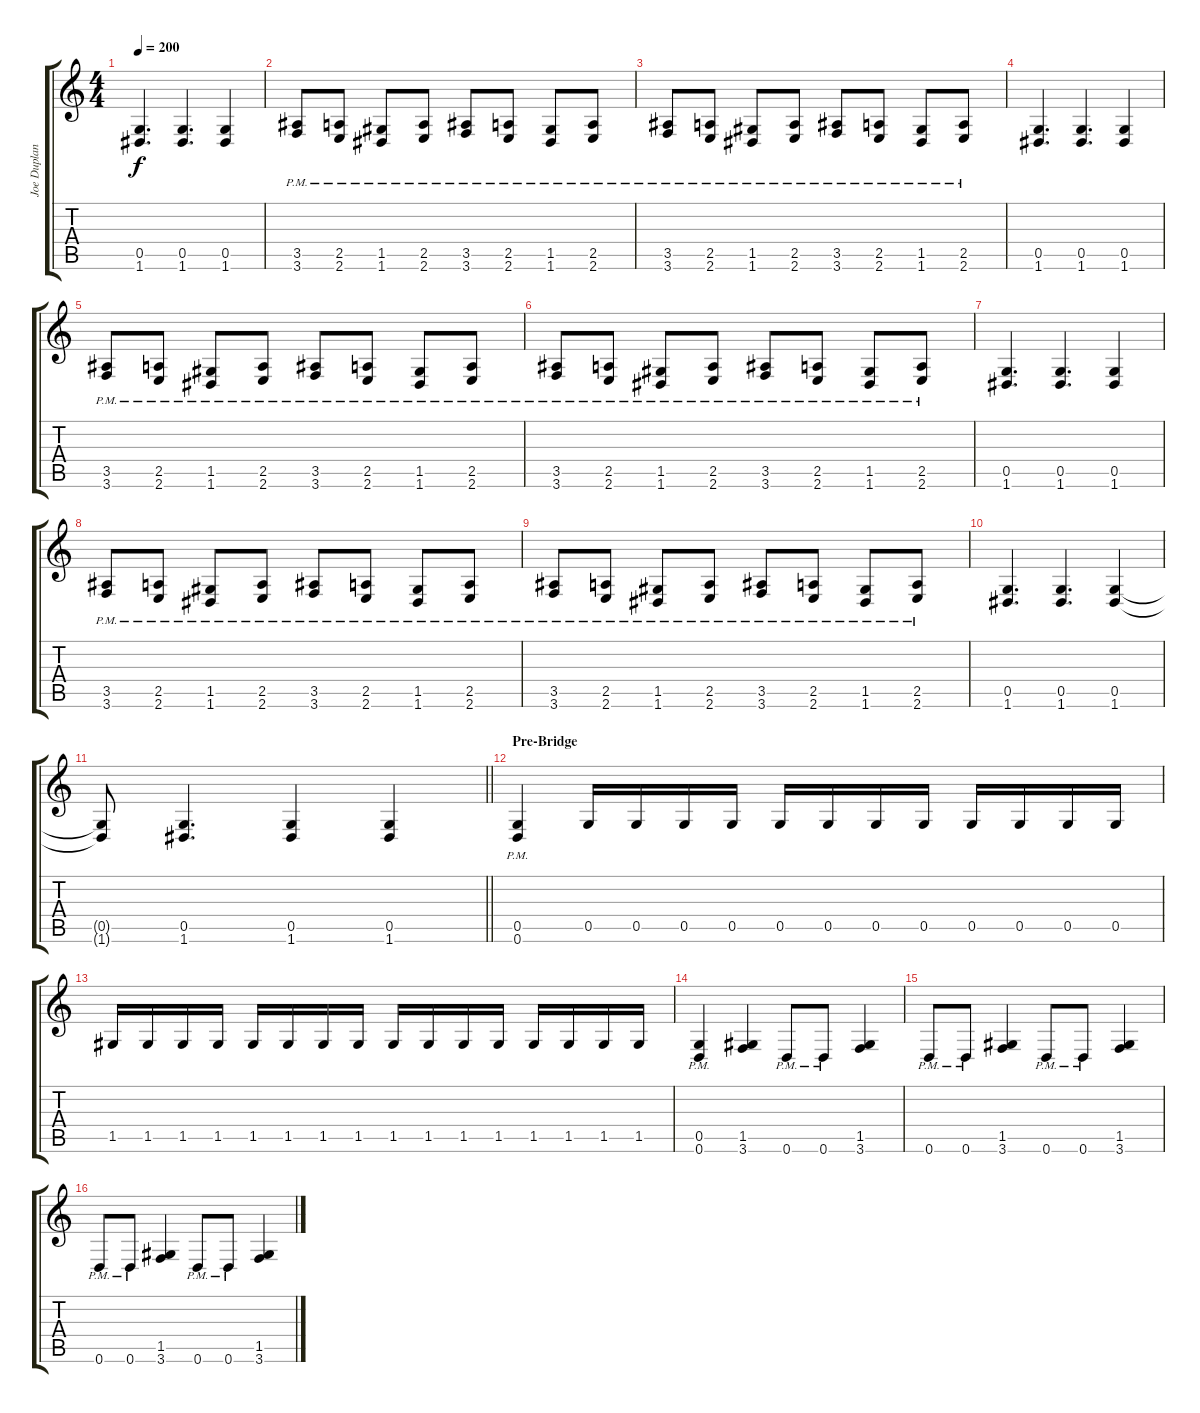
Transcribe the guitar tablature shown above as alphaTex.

\track ("Joe Duplantier" "Joe Duplan") {instrument overdrivenguitar}
\staff {score tabs}
\tuning (D4 A3 F3 C3 G2 D2) {hide}
\ts (4 4)
\tempo 200
\clef g2
\ks c
(0.5 1.6).4{d dy f} (0.5 1.6).4{d} (0.5 1.6).4 |
(3.5{pm} 3.6{pm}).8 (2.5{pm} 2.6{pm}).8 (1.5{pm} 1.6{pm}).8 (2.5{pm} 2.6{pm}).8 (3.5{pm} 3.6{pm}).8 (2.5{pm} 2.6{pm}).8 (1.5{pm} 1.6{pm}).8 (2.5{pm} 2.6{pm}).8 |
(3.5{pm} 3.6{pm}).8 (2.5{pm} 2.6{pm}).8 (1.5{pm} 1.6{pm}).8 (2.5{pm} 2.6{pm}).8 (3.5{pm} 3.6{pm}).8 (2.5{pm} 2.6{pm}).8 (1.5{pm} 1.6{pm}).8 (2.5{pm} 2.6{pm}).8 |
(0.5 1.6).4{d} (0.5 1.6).4{d} (0.5 1.6).4 |
(3.5{pm} 3.6{pm}).8 (2.5{pm} 2.6{pm}).8 (1.5{pm} 1.6{pm}).8 (2.5{pm} 2.6{pm}).8 (3.5{pm} 3.6{pm}).8 (2.5{pm} 2.6{pm}).8 (1.5{pm} 1.6{pm}).8 (2.5{pm} 2.6{pm}).8 |
(3.5{pm} 3.6{pm}).8 (2.5{pm} 2.6{pm}).8 (1.5{pm} 1.6{pm}).8 (2.5{pm} 2.6{pm}).8 (3.5{pm} 3.6{pm}).8 (2.5{pm} 2.6{pm}).8 (1.5{pm} 1.6{pm}).8 (2.5{pm} 2.6{pm}).8 |
(0.5 1.6).4{d} (0.5 1.6).4{d} (0.5 1.6).4 |
(3.5{pm} 3.6{pm}).8 (2.5{pm} 2.6{pm}).8 (1.5{pm} 1.6{pm}).8 (2.5{pm} 2.6{pm}).8 (3.5{pm} 3.6{pm}).8 (2.5{pm} 2.6{pm}).8 (1.5{pm} 1.6{pm}).8 (2.5{pm} 2.6{pm}).8 |
(3.5{pm} 3.6{pm}).8 (2.5{pm} 2.6{pm}).8 (1.5{pm} 1.6{pm}).8 (2.5{pm} 2.6{pm}).8 (3.5{pm} 3.6{pm}).8 (2.5{pm} 2.6{pm}).8 (1.5{pm} 1.6{pm}).8 (2.5{pm} 2.6{pm}).8 |
(0.5 1.6).4{d} (0.5 1.6).4{d} (0.5 1.6).4 |
\barLineRight lightlight
(0.5{t} 1.6{t}).8 (0.5 1.6).4{d} (0.5 1.6).4 (0.5 1.6).4 |
\section ("" "Pre-Bridge")
(0.5{pm} 0.6{pm}).4 0.5.16 0.5.16 0.5.16 0.5.16 0.5.16 0.5.16 0.5.16 0.5.16 0.5.16 0.5.16 0.5.16 0.5.16 |
1.5.16 1.5.16 1.5.16 1.5.16 1.5.16 1.5.16 1.5.16 1.5.16 1.5.16 1.5.16 1.5.16 1.5.16 1.5.16 1.5.16 1.5.16 1.5.16 |
(0.5{pm} 0.6{pm}).4 (1.5 3.6).4 0.6{pm}.8 0.6{pm}.8 (1.5 3.6).4 |
0.6{pm}.8 0.6{pm}.8 (1.5 3.6).4 0.6{pm}.8 0.6{pm}.8 (1.5 3.6).4 |
0.6{pm}.8 0.6{pm}.8 (1.5 3.6).4 0.6{pm}.8 0.6{pm}.8 (1.5 3.6).4
